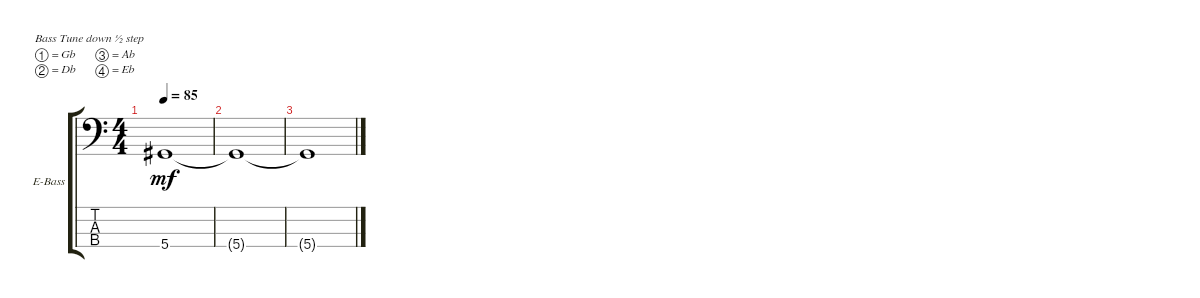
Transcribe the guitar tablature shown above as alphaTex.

\defaultSystemsLayout 4
\bracketExtendMode groupsimilarinstruments
\firstSystemTrackNameOrientation horizontal
\otherSystemsTrackNameOrientation horizontal
\track ("Electric Bass" "E-Bass") {instrument electricbassfinger}
\staff {score tabs}
\tuning (Gb2 Db2 Ab1 Eb1)
\ts (4 4)
\tempo 85
\clef f4
\scale
0.333333
\ks c
5.4.1{dy mf} |
5.4{t}.1 |
5.4{t}.1
